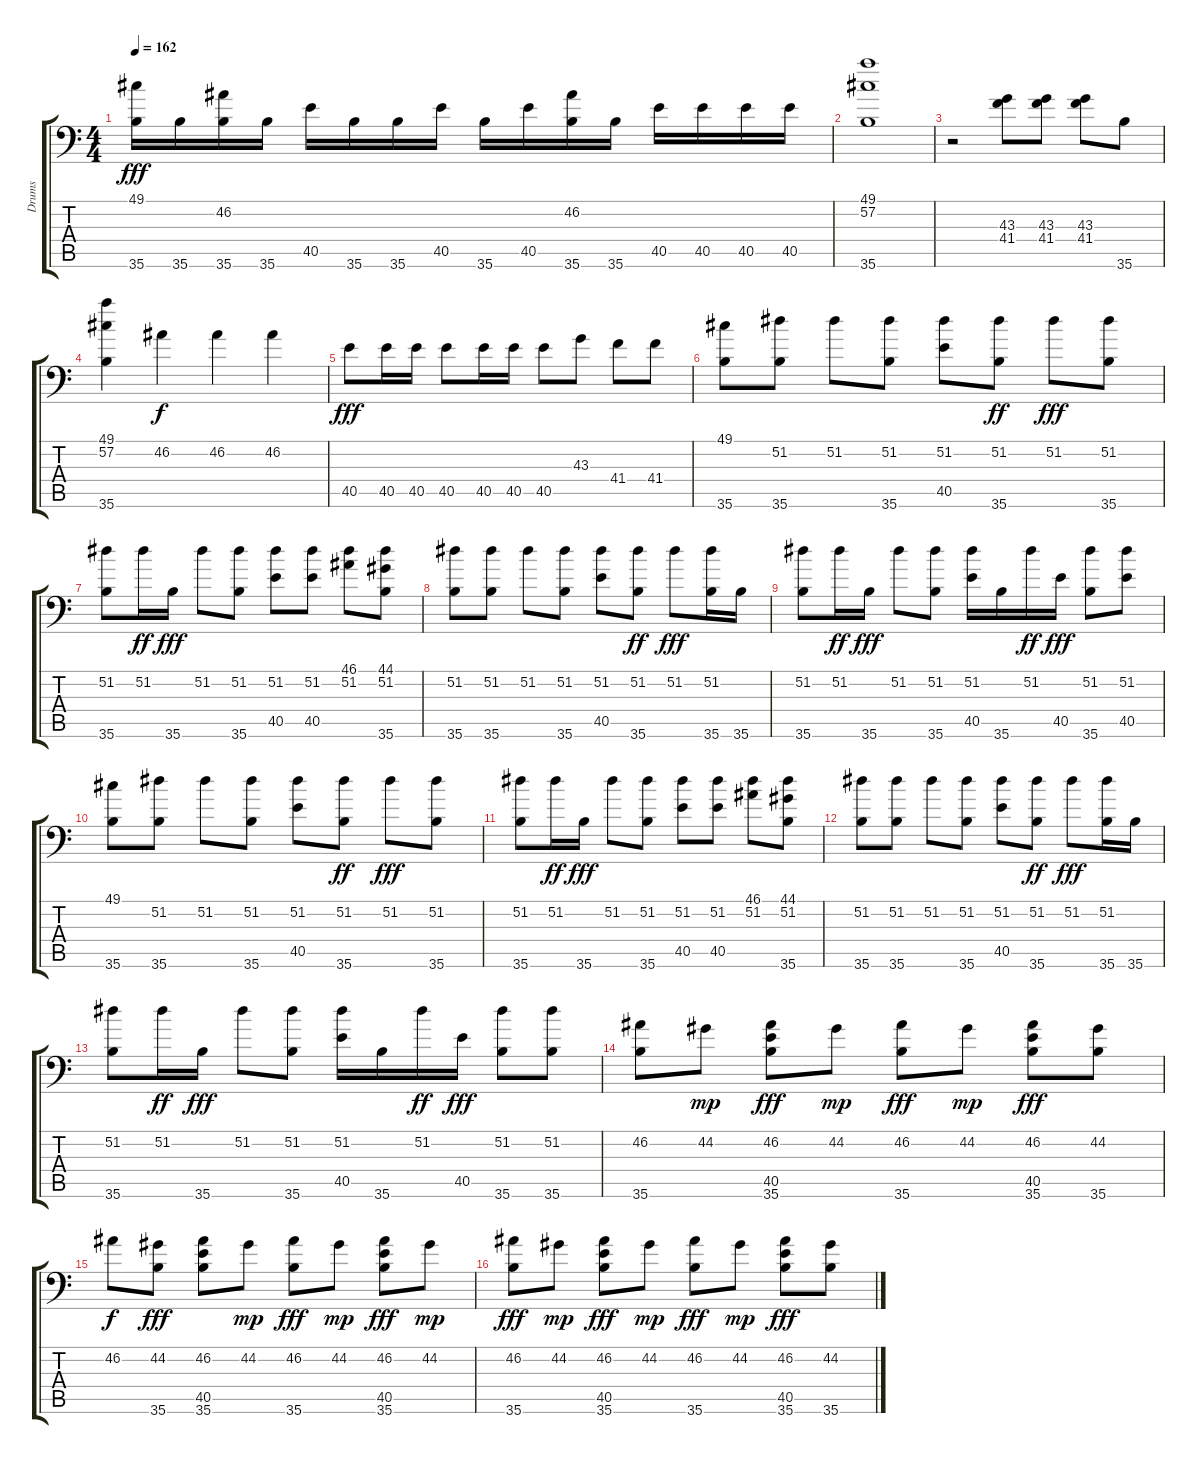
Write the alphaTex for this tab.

\track ("Drums" "Drums") {instrument acousticgrandpiano}
\staff {score tabs}
\tuning (C-1 C-1 C-1 C-1 C-1 C-1) {hide}
\ts (4 4)
\tempo 162
\clef f4
\ks c
(49.1 35.6).16{dy fff} 35.6.16 (46.2 35.6).16 35.6.16 40.5.16 35.6.16 35.6.16 40.5.16 35.6.16 40.5.16 (46.2 35.6).16 35.6.16 40.5.16 40.5.16 40.5.16 40.5.16 |
(49.1 57.2 35.6).1 |
r.2 (43.3 41.4).8 (43.3 41.4).8 (43.3 41.4).8 35.6.8 |
(49.1 57.2 35.6).4 46.2.4{dy f} 46.2.4 46.2.4 |
40.5.8{dy fff} 40.5.16 40.5.16 40.5.8 40.5.16 40.5.16 40.5.8 43.3.8 41.4.8 41.4.8 |
(49.1 35.6).8 (51.2 35.6).8 51.2.8 (51.2 35.6).8 (51.2 40.5).8 (51.2 35.6).8{dy ff} 51.2.8{dy fff} (51.2 35.6).8 |
(51.2 35.6).8 51.2.16{dy ff} 35.6.16{dy fff} 51.2.8 (51.2 35.6).8 (51.2 40.5).8 (51.2 40.5).8 (46.1 51.2).8 (44.1 51.2 35.6).8 |
(51.2 35.6).8 (51.2 35.6).8 51.2.8 (51.2 35.6).8 (51.2 40.5).8 (51.2 35.6).8{dy ff} 51.2.8{dy fff} (51.2 35.6).16 35.6.16 |
(51.2 35.6).8 51.2.16{dy ff} 35.6.16{dy fff} 51.2.8 (51.2 35.6).8 (51.2 40.5).16 35.6.16 51.2.16{dy ff} 40.5.16{dy fff} (51.2 35.6).8 (51.2 40.5).8 |
(49.1 35.6).8 (51.2 35.6).8 51.2.8 (51.2 35.6).8 (51.2 40.5).8 (51.2 35.6).8{dy ff} 51.2.8{dy fff} (51.2 35.6).8 |
(51.2 35.6).8 51.2.16{dy ff} 35.6.16{dy fff} 51.2.8 (51.2 35.6).8 (51.2 40.5).8 (51.2 40.5).8 (46.1 51.2).8 (44.1 51.2 35.6).8 |
(51.2 35.6).8 (51.2 35.6).8 51.2.8 (51.2 35.6).8 (51.2 40.5).8 (51.2 35.6).8{dy ff} 51.2.8{dy fff} (51.2 35.6).16 35.6.16 |
(51.2 35.6).8 51.2.16{dy ff} 35.6.16{dy fff} 51.2.8 (51.2 35.6).8 (51.2 40.5).16 35.6.16 51.2.16{dy ff} 40.5.16{dy fff} (51.2 35.6).8 (51.2 35.6).8 |
(46.2 35.6).8 44.2.8{dy mp} (46.2 40.5 35.6).8{dy fff} 44.2.8{dy mp} (46.2 35.6).8{dy fff} 44.2.8{dy mp} (46.2 40.5 35.6).8{dy fff} (44.2 35.6).8 |
46.2.8{dy f} (44.2 35.6).8{dy fff} (46.2 40.5 35.6).8 44.2.8{dy mp} (46.2 35.6).8{dy fff} 44.2.8{dy mp} (46.2 40.5 35.6).8{dy fff} 44.2.8{dy mp} |
(46.2 35.6).8{dy fff} 44.2.8{dy mp} (46.2 40.5 35.6).8{dy fff} 44.2.8{dy mp} (46.2 35.6).8{dy fff} 44.2.8{dy mp} (46.2 40.5 35.6).8{dy fff} (44.2 35.6).8
